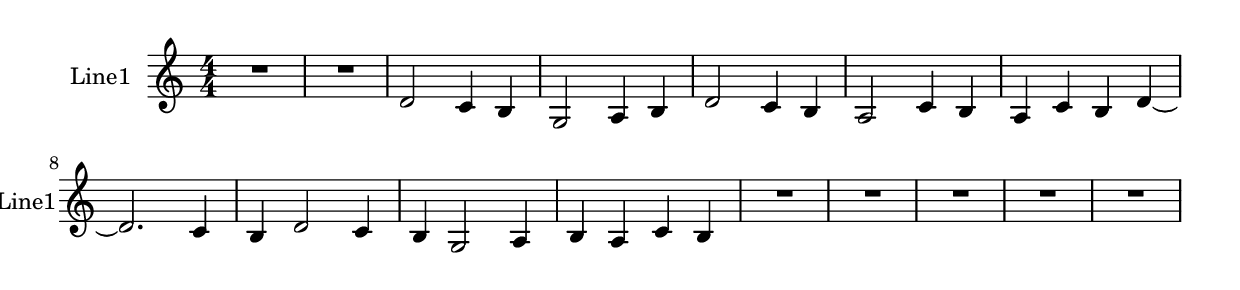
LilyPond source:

% 2016-08-15 23:04

\version "2.18.2"
\language "english"

\header {}

\layout {}

\paper {}

\score {
    \new Score <<
        \context Staff = "line1" {
            \set Staff.instrumentName = \markup { Line1 }
            \set Staff.shortInstrumentName = \markup { Line1 }
            {
                {
                    {
                        \numericTimeSignature
                        \time 4/4
                        \bar "||"
                        \accidentalStyle modern-cautionary
                        R1 * 2
                    }
                    {
                        d'2
                        c'4
                        b4
                        g2
                        a4
                        b4
                        d'2
                        c'4
                        b4
                        a2
                        c'4
                        b4
                        a4
                        c'4
                        b4
                        d'4 ~
                        d'2.
                        c'4
                        b4
                        d'2
                        c'4
                        b4
                        g2
                        a4
                        b4
                        a4
                        c'4
                        b4
                    }
                }
                {
                    R1 * 5
                }
            }
        }
    >>
}